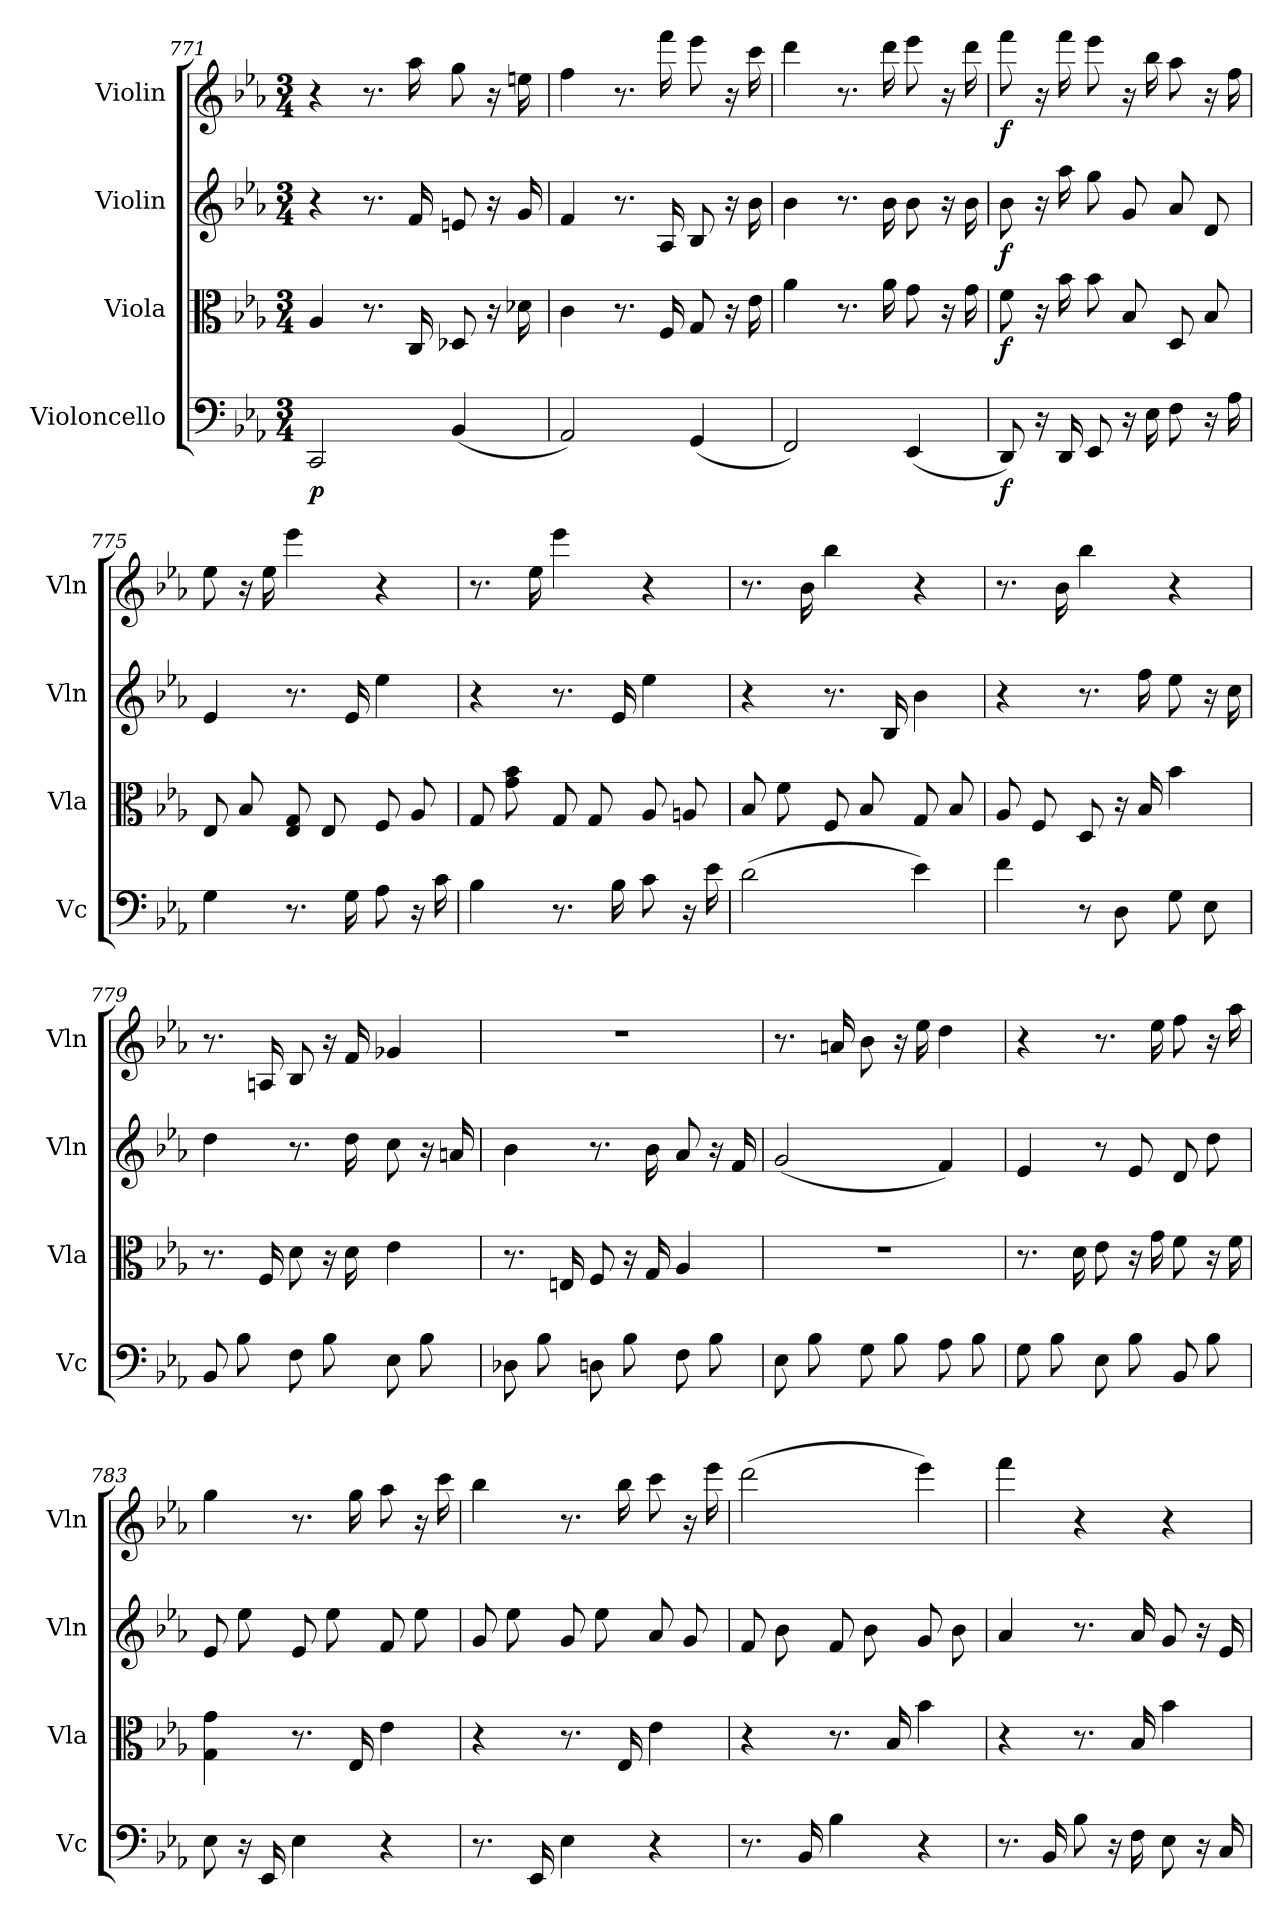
**kern	**dynam	**kern	**dynam	**kern	**dynam	**kern	**dynam
*part4	*part4	*part3	*part3	*part2	*part2	*part1	*part1
*staff4	*staff4	*staff3	*staff3	*staff2	*staff2	*staff1	*staff1
*I"Violoncello	*	*I"Viola	*	*I"Violin	*	*I"Violin	*
*I'Vc	*	*I'Vla	*	*I'Vln	*	*I'Vln	*
*clefF4	*	*clefC3	*	*clefG2	*	*clefG2	*
*k[b-e-a-]	*	*k[b-e-a-]	*	*k[b-e-a-]	*	*k[b-e-a-]	*
*M3/4	*	*M3/4	*	*M3/4	*	*M3/4	*
=771	=771	=771	=771	=771	=771	=771	=771
2CC	p	4A-	.	4r	.	4r	.
.	.	8.r	.	8.r	.	8.r	.
.	.	16C	.	16f	.	16aa-	.
(4BB-	.	8D-X	.	8en	.	8gg	.
.	.	16r	.	16r	.	16r	.
.	.	16d-X	.	16g	.	16een	.
=772	=772	=772	=772	=772	=772	=772	=772
2AA-)	.	4c	.	4f	.	4ff	.
.	.	8.r	.	8.r	.	8.r	.
.	.	16F	.	16A-	.	16fff	.
(4GG	.	8G	.	8B-	.	8eee-	.
.	.	16r	.	16r	.	16r	.
.	.	16e-	.	16b-	.	16ccc	.
=773	=773	=773	=773	=773	=773	=773	=773
2FF)	.	4a-	.	4b-	.	4ddd	.
.	.	8.r	.	8.r	.	8.r	.
.	.	16a-	.	16b-	.	16ddd	.
(4EE-	.	8g	.	8b-	.	8eee-	.
.	.	16r	.	16r	.	16r	.
.	.	16g	.	16b-	.	16ddd	.
=774	=774	=774	=774	=774	=774	=774	=774
8DD)	f	8f	f	8b-	f	8fff	f
16r	.	16r	.	16r	.	16r	.
16DD	.	16b-	.	16aa-	.	16fff	.
8EE-	.	8b-	.	8gg	.	8eee-	.
16r	.	8B-	.	8g	.	16r	.
16E-	.	.	.	.	.	16bb-	.
8F	.	8D	.	8a-	.	8aa-	.
16r	.	8B-	.	8d	.	16r	.
16A-	.	.	.	.	.	16ff	.
=775	=775	=775	=775	=775	=775	=775	=775
4G	.	8E-	.	4e-	.	8ee-	.
.	.	8B-	.	.	.	16r	.
.	.	.	.	.	.	16ee-	.
8.r	.	8E- 8G	.	8.r	.	4eee-	.
.	.	8E-	.	.	.	.	.
16G	.	.	.	16e-	.	.	.
8A-	.	8F	.	4ee-	.	4r	.
16r	.	8A-	.	.	.	.	.
16c	.	.	.	.	.	.	.
=776	=776	=776	=776	=776	=776	=776	=776
4B-	.	8G	.	4r	.	8.r	.
.	.	8g 8b-	.	.	.	.	.
.	.	.	.	.	.	16ee-	.
8.r	.	8G	.	8.r	.	4eee-	.
.	.	8G	.	.	.	.	.
16B-	.	.	.	16e-	.	.	.
8c	.	8A-	.	4ee-	.	4r	.
16r	.	8An	.	.	.	.	.
16e-	.	.	.	.	.	.	.
=777	=777	=777	=777	=777	=777	=777	=777
(2d	.	8B-	.	4r	.	8.r	.
.	.	8f	.	.	.	.	.
.	.	.	.	.	.	16b-	.
.	.	8F	.	8.r	.	4bb-	.
.	.	8B-	.	.	.	.	.
.	.	.	.	16B-	.	.	.
4e-)	.	8G	.	4b-	.	4r	.
.	.	8B-	.	.	.	.	.
=778	=778	=778	=778	=778	=778	=778	=778
4f	.	8A-	.	4r	.	8.r	.
.	.	8F	.	.	.	.	.
.	.	.	.	.	.	16b-	.
8r	.	8D	.	8.r	.	4bb-	.
8D	.	16r	.	.	.	.	.
.	.	16B-	.	16ff	.	.	.
8G	.	4b-	.	8ee-	.	4r	.
8E-	.	.	.	16r	.	.	.
.	.	.	.	16cc	.	.	.
=779	=779	=779	=779	=779	=779	=779	=779
8BB-	.	8.r	.	4dd	.	8.r	.
8B-	.	.	.	.	.	.	.
.	.	16F	.	.	.	16An	.
8F	.	8d	.	8.r	.	8B-	.
8B-	.	16r	.	.	.	16r	.
.	.	16d	.	16dd	.	16f	.
8E-	.	4e-	.	8cc	.	4g-X	.
8B-	.	.	.	16r	.	.	.
.	.	.	.	16an	.	.	.
=780	=780	=780	=780	=780	=780	=780	=780
8D-X	.	8.r	.	4b-	.	2.r	.
8B-	.	.	.	.	.	.	.
.	.	16En	.	.	.	.	.
8Dn	.	8F	.	8.r	.	.	.
8B-	.	16r	.	.	.	.	.
.	.	16G	.	16b-	.	.	.
8F	.	4A-	.	8a-	.	.	.
8B-	.	.	.	16r	.	.	.
.	.	.	.	16f	.	.	.
=781	=781	=781	=781	=781	=781	=781	=781
8E-	.	2.r	.	(2g	.	8.r	.
8B-	.	.	.	.	.	.	.
.	.	.	.	.	.	16an	.
8G	.	.	.	.	.	8b-	.
8B-	.	.	.	.	.	16r	.
.	.	.	.	.	.	16ee-	.
8A-	.	.	.	4f)	.	4dd	.
8B-	.	.	.	.	.	.	.
=782	=782	=782	=782	=782	=782	=782	=782
8G	.	8.r	.	4e-	.	4r	.
8B-	.	.	.	.	.	.	.
.	.	16d	.	.	.	.	.
8E-	.	8e-	.	8r	.	8.r	.
8B-	.	16r	.	8e-	.	.	.
.	.	16g	.	.	.	16ee-	.
8BB-	.	8f	.	8d	.	8ff	.
8B-	.	16r	.	8dd	.	16r	.
.	.	16f	.	.	.	16aa-	.
=783	=783	=783	=783	=783	=783	=783	=783
8E-	.	4G 4g	.	8e-	.	4gg	.
16r	.	.	.	8ee-	.	.	.
16EE-	.	.	.	.	.	.	.
4E-	.	8.r	.	8e-	.	8.r	.
.	.	.	.	8ee-	.	.	.
.	.	16E-	.	.	.	16gg	.
4r	.	4e-	.	8f	.	8aa-	.
.	.	.	.	8ee-	.	16r	.
.	.	.	.	.	.	16ccc	.
=784	=784	=784	=784	=784	=784	=784	=784
8.r	.	4r	.	8g	.	4bb-	.
.	.	.	.	8ee-	.	.	.
16EE-	.	.	.	.	.	.	.
4E-	.	8.r	.	8g	.	8.r	.
.	.	.	.	8ee-	.	.	.
.	.	16E-	.	.	.	16bb-	.
4r	.	4e-	.	8a-	.	8ccc	.
.	.	.	.	8g	.	16r	.
.	.	.	.	.	.	16eee-	.
=785	=785	=785	=785	=785	=785	=785	=785
8.r	.	4r	.	8f	.	(2ddd	.
.	.	.	.	8b-	.	.	.
16BB-	.	.	.	.	.	.	.
4B-	.	8.r	.	8f	.	.	.
.	.	.	.	8b-	.	.	.
.	.	16B-	.	.	.	.	.
4r	.	4b-	.	8g	.	4eee-)	.
.	.	.	.	8b-	.	.	.
=786	=786	=786	=786	=786	=786	=786	=786
8.r	.	4r	.	4a-	.	4fff	.
16BB-	.	.	.	.	.	.	.
8B-	.	8.r	.	8.r	.	4r	.
16r	.	.	.	.	.	.	.
16F	.	16B-	.	16a-	.	.	.
8E-	.	4b-	.	8g	.	4r	.
16r	.	.	.	16r	.	.	.
16C	.	.	.	16e-	.	.	.
=	=	=	=	=	=	=	=
*-	*-	*-	*-	*-	*-	*-	*-
